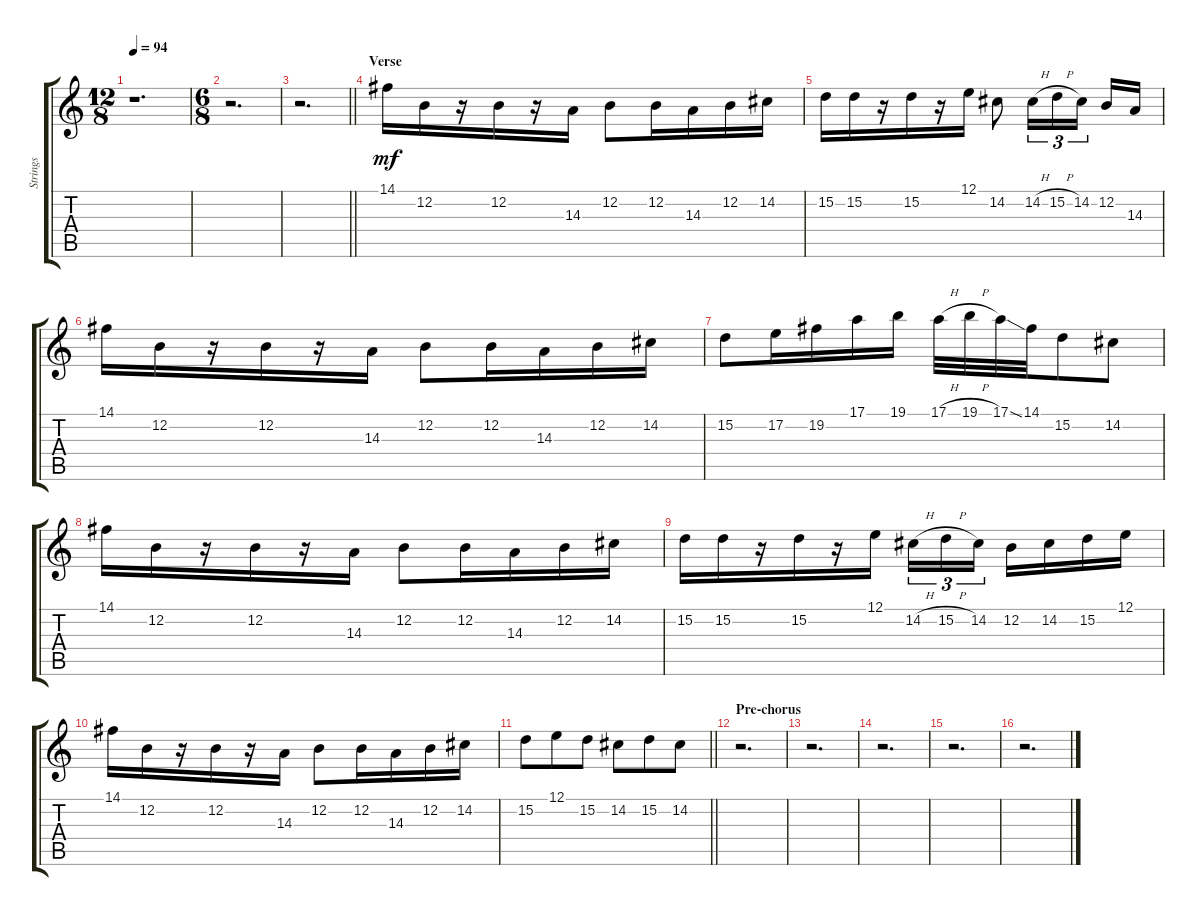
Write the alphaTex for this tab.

\track ("Strings" "Strings") {instrument stringensemble1}
\staff {score tabs}
\tuning (E4 B3 G3 D3 A2 E2) {hide}
\ts (12 8)
\tempo 94
\clef g2
\ks c
r.1{d dy f} |
\ts (6 8)
r.2{d} |
\barLineRight lightlight
r.2{d} |
\section ("" "Verse")
14.1.16{dy mf} 12.2.16 r.16 12.2.16 r.16 14.3.16 12.2.8 12.2.16 14.3.16 12.2.16 14.2.16 |
15.2.16 15.2.16 r.16 15.2.16 r.16 12.1.16 14.2.8 14.2{h}.16{tu (3 2)} 15.2{h}.16{tu (3 2)} 14.2.16{tu (3 2)} 12.2.16 14.3.16 |
14.1.16 12.2.16 r.16 12.2.16 r.16 14.3.16 12.2.8 12.2.16 14.3.16 12.2.16 14.2.16 |
15.2.8 17.2.16 19.2.16 17.1.16 19.1.16 17.1{h}.32 19.1{h}.32 17.1{ss}.32 14.1.32 15.2.8 14.2.8 |
14.1.16 12.2.16 r.16 12.2.16 r.16 14.3.16 12.2.8 12.2.16 14.3.16 12.2.16 14.2.16 |
15.2.16 15.2.16 r.16 15.2.16 r.16 12.1.16 14.2{h}.16{tu (3 2)} 15.2{h}.16{tu (3 2)} 14.2.16{tu (3 2)} 12.2.16 14.2.16 15.2.16 12.1.16 |
14.1.16 12.2.16 r.16 12.2.16 r.16 14.3.16 12.2.8 12.2.16 14.3.16 12.2.16 14.2.16 |
\barLineRight lightlight
15.2.8 12.1.8 15.2.8 14.2.8 15.2.8 14.2.8 |
\section ("" "Pre-chorus")
r.2{d} |
r.2{d} |
r.2{d} |
r.2{d} |
r.2{d}
